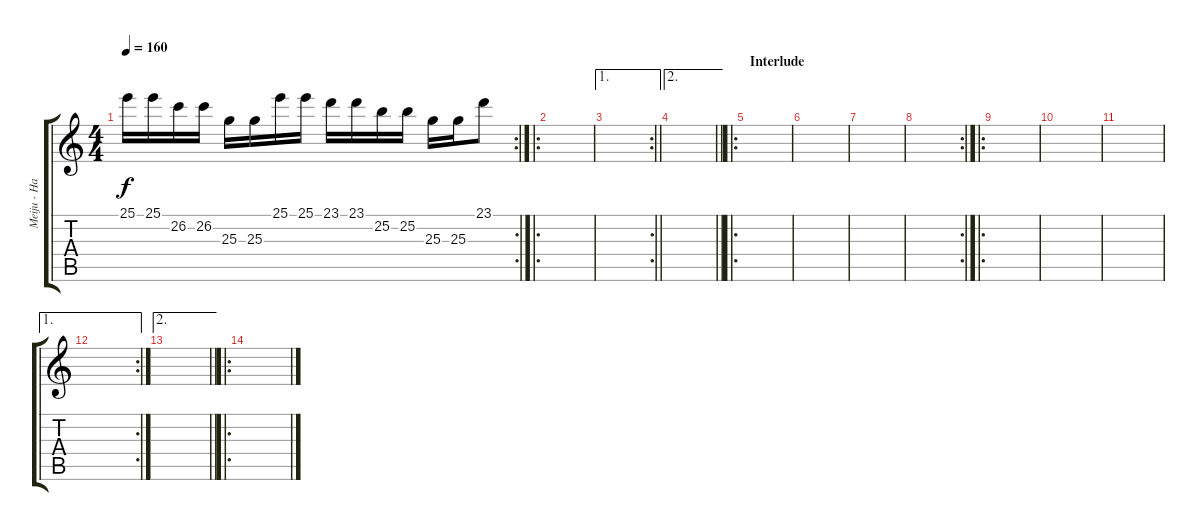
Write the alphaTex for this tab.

\track ("Meiju - Hard Synth" "Meiju - Ha") {instrument lead2sawtooth}
\staff {score tabs}
\tuning (Eb4 Bb3 Gb3 Db3 Ab2 Eb2) {hide}
\rc 2
\ts (4 4)
\tempo 160
\clef g2
\ks c
25.1.16{dy f} 25.1.16 26.2.16 26.2.16 25.3.16 25.3.16 25.1.16 25.1.16 23.1.16 23.1.16 25.2.16 25.2.16 25.3.16 25.3.16 23.1.8 |
\ro
|
\ae 1
\rc 2
\barLineRight lightlight
|
\ae 2
\barLineRight lightlight
|
\ro
\section ("" "Interlude")
|
|
|
\rc 2
|
\ro
|
|
|
\ae 1
\rc 2
|
\ae 2
\barLineRight lightlight
|
\ro
